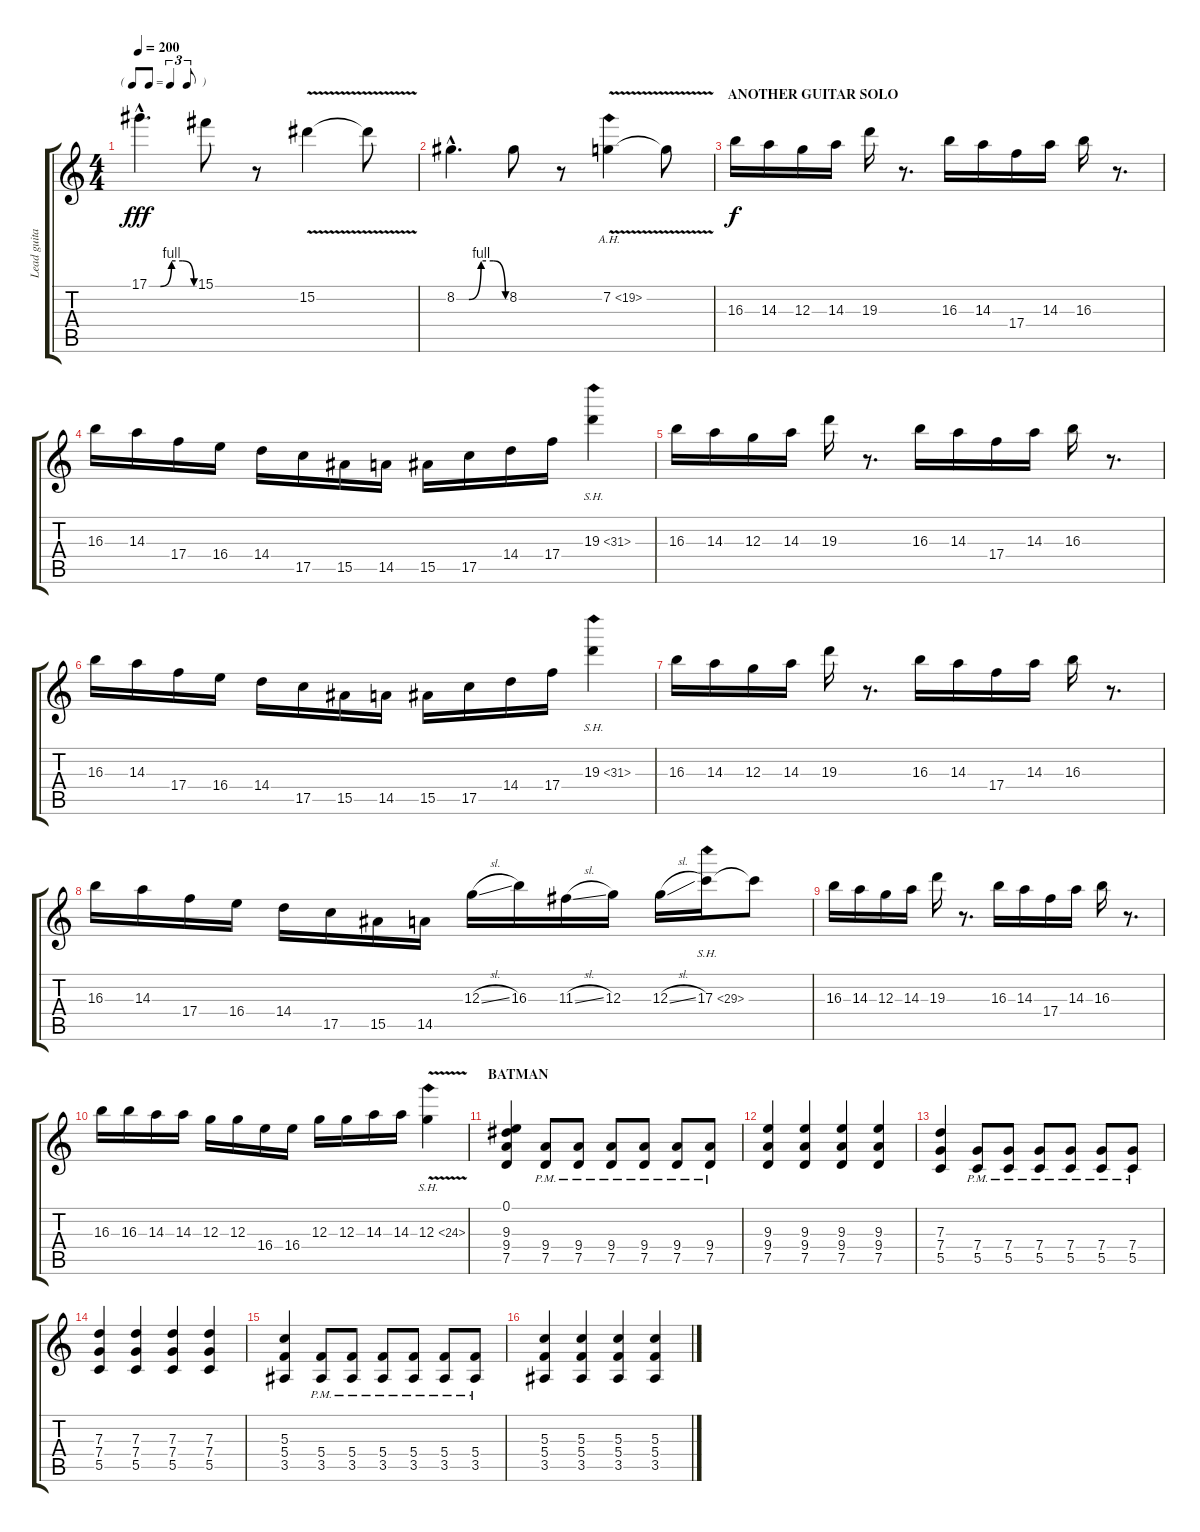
\track ("Lead guitar (dipshit)" "Lead guita") {instrument distortionguitar}
\staff {score tabs}
\tuning (Eb4 C4 G3 C3 G2 C2) {hide}
\ts (4 4)
\tf triplet8th
\tempo 200
\clef g2
\ks c
17.1{be (custom 0 0 15 0 30 4 45 4 60 0) hac}.4{d dy fff} 15.1.8 r.8 15.2{v}.4 15.2{t}.8 |
8.2{be (custom 0 0 15 0 30 4 45 4 60 0) hac}.4{d} 8.2.8 r.8 7.2{ah 12 v}.4 7.2{t}.8 |
\section ("" "ANOTHER GUITAR SOLO")
16.3.16{dy f volume 11} 14.3.16 12.3.16 14.3.16 19.3.16 r.8{d} 16.3.16 14.3.16 17.4.16 14.3.16 16.3.16 r.8{d} |
16.3.16 14.3.16 17.4.16 16.4.16 14.4.16 17.5.16 15.5.16 14.5.16 15.5.16 17.5.16 14.4.16 17.4.16 19.3{sh 12}.4 |
16.3.16 14.3.16 12.3.16 14.3.16 19.3.16 r.8{d} 16.3.16 14.3.16 17.4.16 14.3.16 16.3.16 r.8{d} |
16.3.16 14.3.16 17.4.16 16.4.16 14.4.16 17.5.16 15.5.16 14.5.16 15.5.16 17.5.16 14.4.16 17.4.16 19.3{sh 12}.4 |
16.3.16 14.3.16 12.3.16 14.3.16 19.3.16 r.8{d} 16.3.16 14.3.16 17.4.16 14.3.16 16.3.16 r.8{d} |
16.3.16 14.3.16 17.4.16 16.4.16 14.4.16 17.5.16 15.5.16 14.5.16 12.3{sl}.16 16.3.16 11.3{sl}.16 12.3.16 12.3{sl}.16 17.3{sh 12}.16 17.3{t}.8 |
16.3.16 14.3.16 12.3.16 14.3.16 19.3.16 r.8{d} 16.3.16 14.3.16 17.4.16 14.3.16 16.3.16 r.8{d} |
16.3.16 16.3.16 14.3.16 14.3.16 12.3.16 12.3.16 16.4.16 16.4.16 12.3.16 12.3.16 14.3.16 14.3.16 12.3{sh 12 v}.4 |
\section ("" "BATMAN")
(0.1 9.3 9.4 7.5).4 (9.4{pm} 7.5{pm}).8 (9.4{pm} 7.5{pm}).8 (9.4{pm} 7.5{pm}).8 (9.4{pm} 7.5{pm}).8 (9.4{pm} 7.5{pm}).8 (9.4{pm} 7.5{pm}).8 |
(9.3 9.4 7.5).4 (9.3 9.4 7.5).4 (9.3 9.4 7.5).4 (9.3 9.4 7.5).4 |
(7.3 7.4 5.5).4 (7.4{pm} 5.5{pm}).8 (7.4{pm} 5.5{pm}).8 (7.4{pm} 5.5{pm}).8 (7.4{pm} 5.5{pm}).8 (7.4{pm} 5.5{pm}).8 (7.4{pm} 5.5{pm}).8 |
(7.3 7.4 5.5).4 (7.3 7.4 5.5).4 (7.3 7.4 5.5).4 (7.3 7.4 5.5).4 |
(5.3 5.4 3.5).4 (5.4{pm} 3.5{pm}).8 (5.4{pm} 3.5{pm}).8 (5.4{pm} 3.5{pm}).8 (5.4{pm} 3.5{pm}).8 (5.4{pm} 3.5{pm}).8 (5.4{pm} 3.5{pm}).8 |
(5.3 5.4 3.5).4 (5.3 5.4 3.5).4 (5.3 5.4 3.5).4 (5.3 5.4 3.5).4
